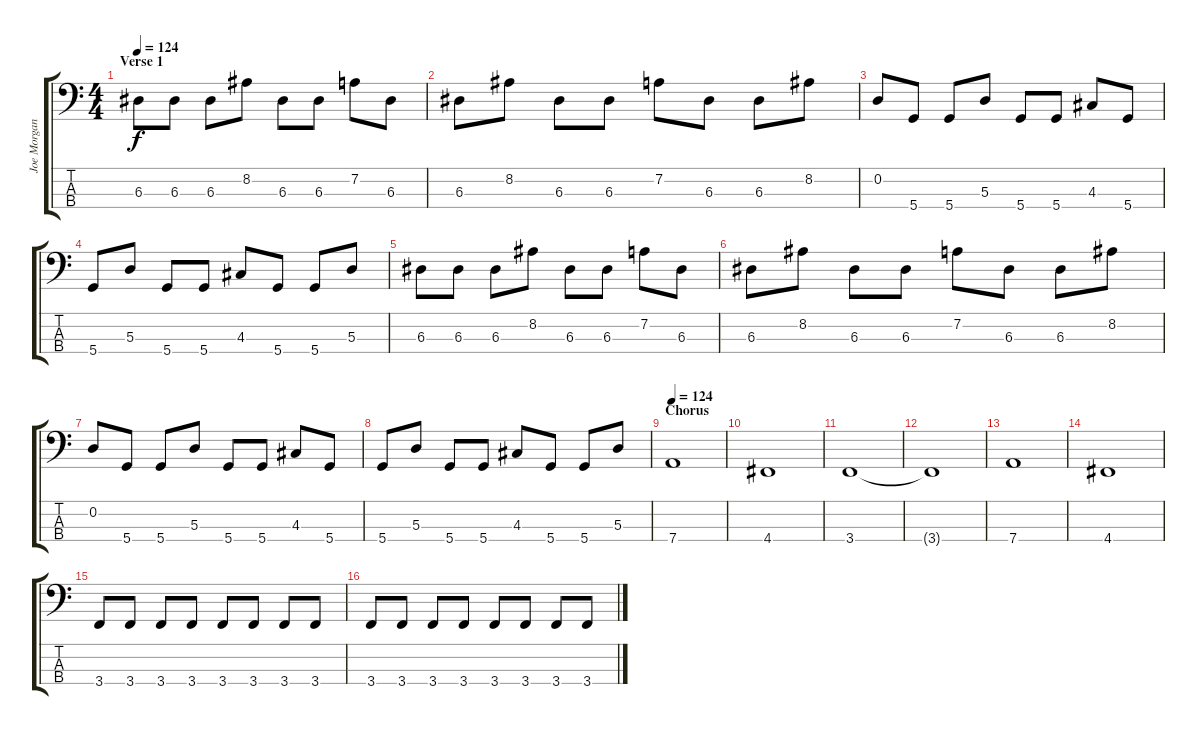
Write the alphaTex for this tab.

\track ("Joe Morgan - Bass" "Joe Morgan") {instrument electricbassfinger}
\staff {score tabs}
\tuning (G2 D2 A1 D1) {hide}
\ts (4 4)
\section ("" "Verse 1")
\tempo 124
\clef f4
\ks c
6.3.8{dy f volume 16 balance 8 instrument electricbassfinger} 6.3.8 6.3.8 8.2.8 6.3.8 6.3.8 7.2.8 6.3.8 |
6.3.8 8.2.8 6.3.8 6.3.8 7.2.8 6.3.8 6.3.8 8.2.8 |
0.2.8 5.4.8 5.4.8 5.3.8 5.4.8 5.4.8 4.3.8 5.4.8 |
5.4.8 5.3.8 5.4.8 5.4.8 4.3.8 5.4.8 5.4.8 5.3.8 |
6.3.8 6.3.8 6.3.8 8.2.8 6.3.8 6.3.8 7.2.8 6.3.8 |
6.3.8 8.2.8 6.3.8 6.3.8 7.2.8 6.3.8 6.3.8 8.2.8 |
0.2.8 5.4.8 5.4.8 5.3.8 5.4.8 5.4.8 4.3.8 5.4.8 |
5.4.8 5.3.8 5.4.8 5.4.8 4.3.8 5.4.8 5.4.8 5.3.8 |
\section ("" "Chorus")
\tempo 124
7.4.1{volume 16 balance 8 instrument electricbassfinger} |
4.4.1 |
3.4.1 |
3.4{t}.1 |
7.4.1{volume 16 balance 8 instrument electricbassfinger} |
4.4.1 |
3.4.8 3.4.8 3.4.8 3.4.8 3.4.8 3.4.8 3.4.8 3.4.8 |
3.4.8 3.4.8 3.4.8 3.4.8 3.4.8 3.4.8 3.4.8 3.4.8
